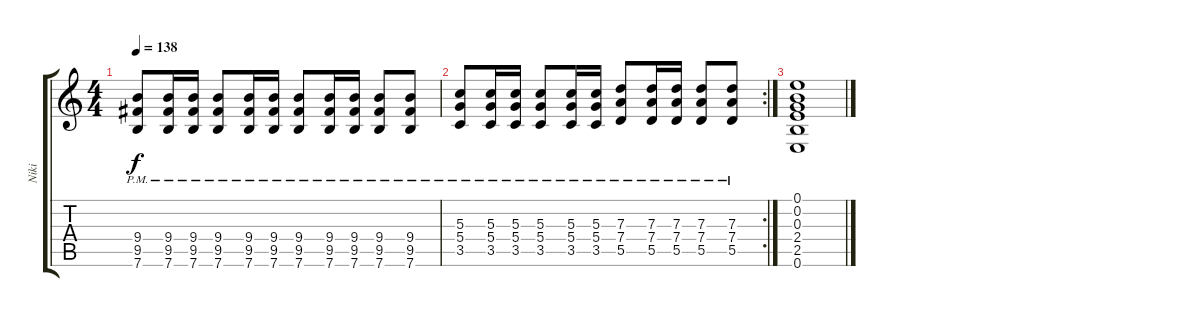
\track ("Niki" "Niki") {instrument overdrivenguitar}
\staff {score tabs}
\tuning (E4 B3 G3 D3 A2 E2) {hide}
\ts (4 4)
\tempo 138
\clef g2
\ks c
(9.4{pm} 9.5{pm} 7.6{pm}).8{dy f} (9.4{pm} 9.5{pm} 7.6{pm}).16 (9.4{pm} 9.5{pm} 7.6{pm}).16 (9.4{pm} 9.5{pm} 7.6{pm}).8 (9.4{pm} 9.5{pm} 7.6{pm}).16 (9.4{pm} 9.5{pm} 7.6{pm}).16 (9.4{pm} 9.5{pm} 7.6{pm}).8 (9.4{pm} 9.5{pm} 7.6{pm}).16 (9.4{pm} 9.5{pm} 7.6{pm}).16 (9.4{pm} 9.5{pm} 7.6{pm}).8 (9.4{pm} 9.5{pm} 7.6{pm}).8 |
\rc 2
(5.3{pm} 5.4{pm} 3.5{pm}).8 (5.3{pm} 5.4{pm} 3.5{pm}).16 (5.3{pm} 5.4{pm} 3.5{pm}).16 (5.3{pm} 5.4{pm} 3.5{pm}).8 (5.3{pm} 5.4{pm} 3.5{pm}).16 (5.3{pm} 5.4{pm} 3.5{pm}).16 (7.3{pm} 7.4{pm} 5.5{pm}).8 (7.3{pm} 7.4{pm} 5.5{pm}).16 (7.3{pm} 7.4{pm} 5.5{pm}).16 (7.3{pm} 7.4{pm} 5.5{pm}).8 (7.3{pm} 7.4{pm} 5.5{pm}).8 |
(0.1 0.2 0.3 2.4 2.5 0.6).1
